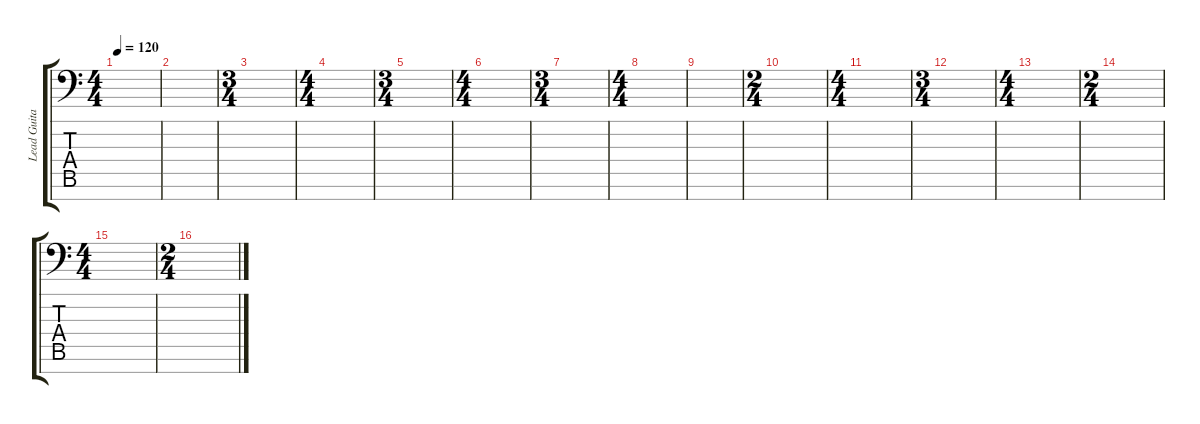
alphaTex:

\track ("Lead Guitar" "Lead Guita") {instrument overdrivenguitar}
\staff {score tabs}
\tuning (E4 B3 G3 D3 A2 E2 C-1) {hide}
\ts (4 4)
\tempo 120
\clef f4
\ks c
|
|
\ts (3 4)
|
\ts (4 4)
|
\ts (3 4)
|
\ts (4 4)
|
\ts (3 4)
|
\ts (4 4)
|
|
\ts (2 4)
|
\ts (4 4)
|
\ts (3 4)
|
\ts (4 4)
|
\ts (2 4)
|
\ts (4 4)
|
\ts (2 4)
